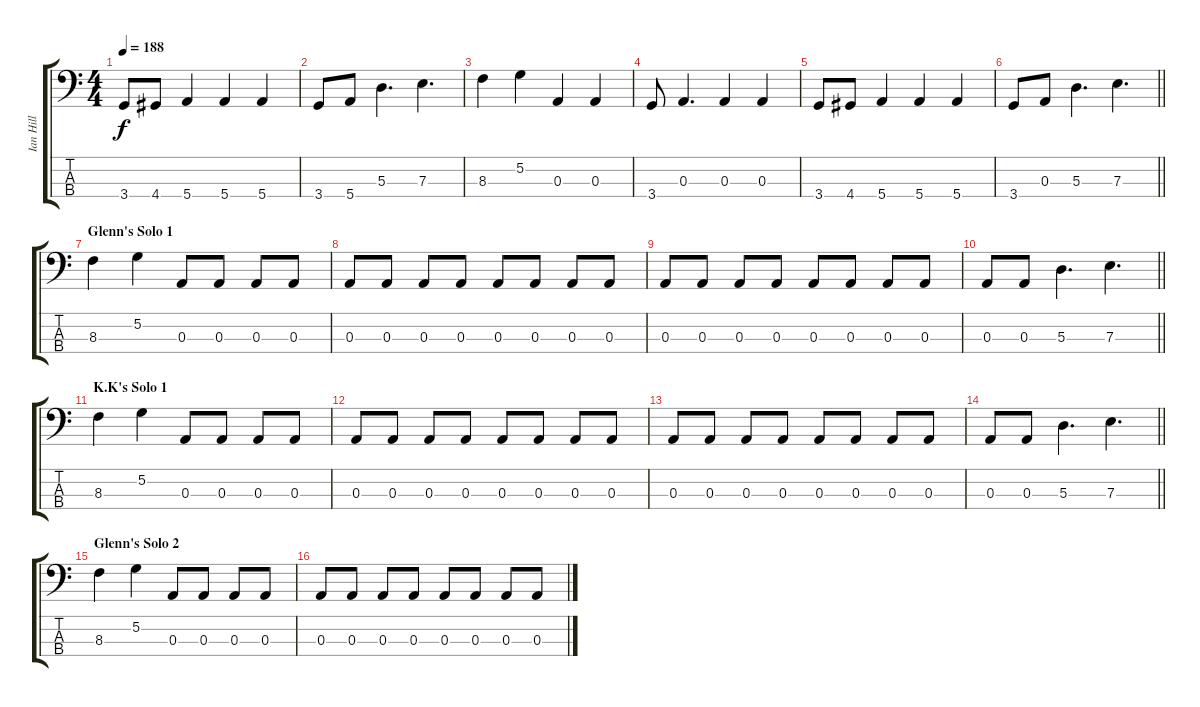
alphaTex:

\track ("Ian Hill" "Ian Hill") {instrument electricbasspick}
\staff {score tabs}
\tuning (G2 D2 A1 E1) {hide}
\ts (4 4)
\tempo 188
\clef f4
\ks c
3.4.8{dy f} 4.4.8 5.4.4 5.4.4 5.4.4 |
3.4.8 5.4.8 5.3.4{d} 7.3.4{d} |
8.3.4 5.2.4 0.3.4 0.3.4 |
3.4.8 0.3.4{d} 0.3.4 0.3.4 |
3.4.8 4.4.8 5.4.4 5.4.4 5.4.4 |
\barLineRight lightlight
3.4.8 0.3.8 5.3.4{d} 7.3.4{d} |
\section ("" "Glenn's Solo 1")
8.3.4 5.2.4 0.3.8 0.3.8 0.3.8 0.3.8 |
0.3.8 0.3.8 0.3.8 0.3.8 0.3.8 0.3.8 0.3.8 0.3.8 |
0.3.8 0.3.8 0.3.8 0.3.8 0.3.8 0.3.8 0.3.8 0.3.8 |
\barLineRight lightlight
0.3.8 0.3.8 5.3.4{d} 7.3.4{d} |
\section ("" "K.K's Solo 1")
8.3.4 5.2.4 0.3.8 0.3.8 0.3.8 0.3.8 |
0.3.8 0.3.8 0.3.8 0.3.8 0.3.8 0.3.8 0.3.8 0.3.8 |
0.3.8 0.3.8 0.3.8 0.3.8 0.3.8 0.3.8 0.3.8 0.3.8 |
\barLineRight lightlight
0.3.8 0.3.8 5.3.4{d} 7.3.4{d} |
\section ("" "Glenn's Solo 2")
8.3.4 5.2.4 0.3.8 0.3.8 0.3.8 0.3.8 |
0.3.8 0.3.8 0.3.8 0.3.8 0.3.8 0.3.8 0.3.8 0.3.8
